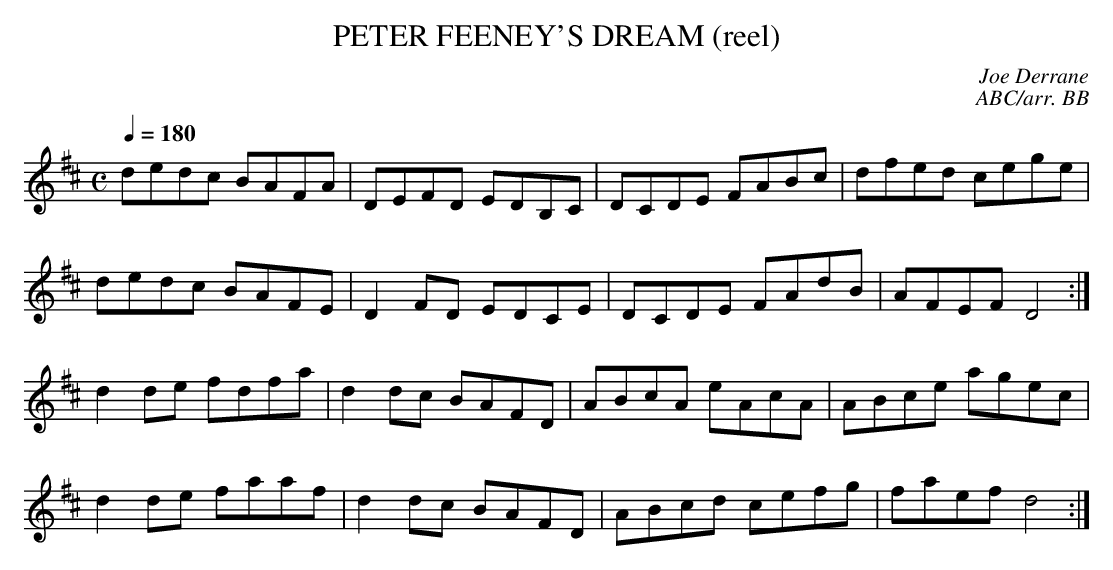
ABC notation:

X:1
T:PETER FEENEY'S DREAM (reel)
C:Joe Derrane
C:ABC/arr. BB
Q:1/4=180
M:C
K:D % simplified version
dedc BAFA|DEFD EDB,C|DCDE FABc|dfed cege|
dedc BAFE|D2 FD EDCE|DCDE FAdB|AFEF D4 :|
d2de fdfa|d2dc BAFD|ABcA eAcA|ABce agec|
d2de faaf|d2dc BAFD|ABcd cefg|faef d4 :|
